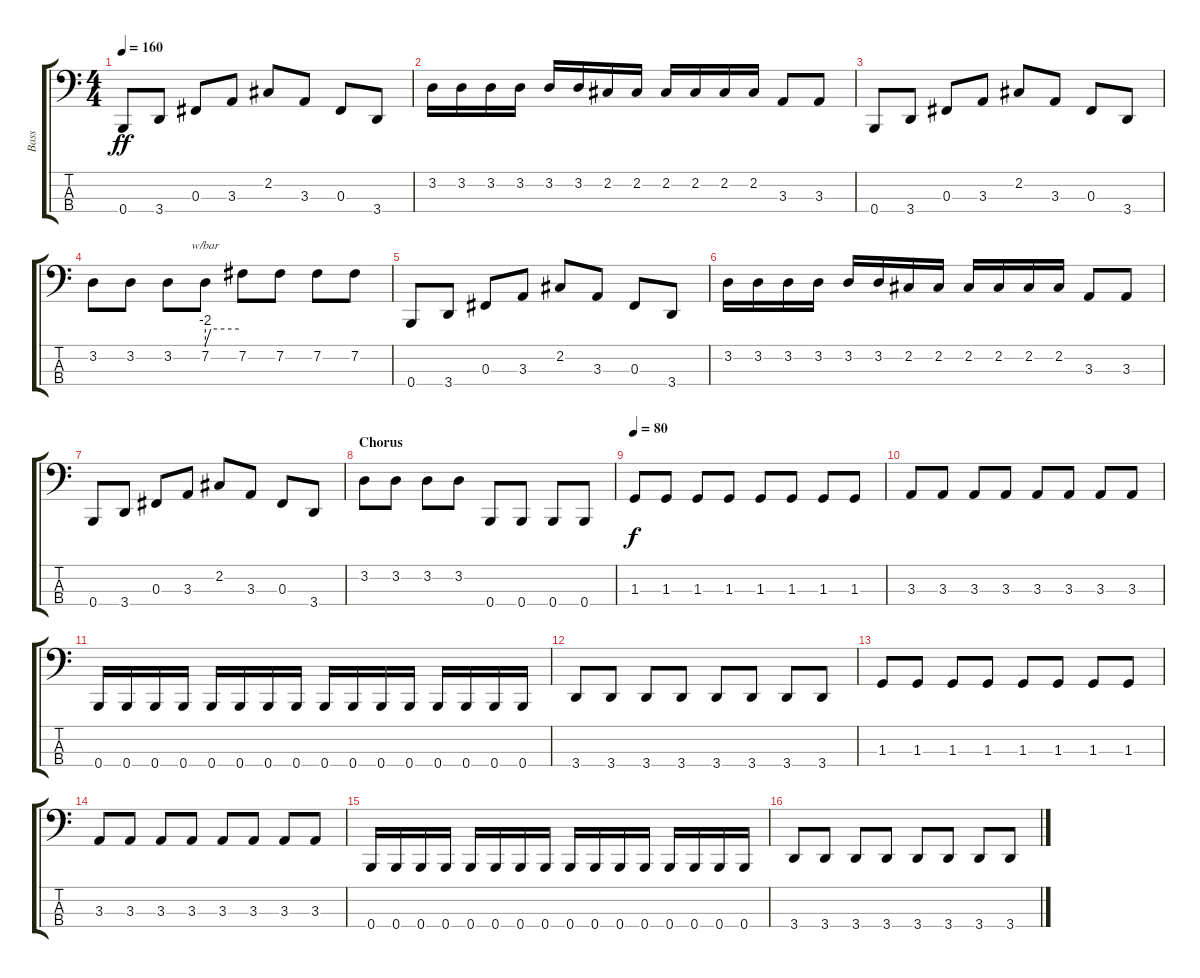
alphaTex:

\track ("Bass" "Bass") {instrument electricbassfinger}
\staff {score tabs}
\tuning (E2 B1 Gb1 B0) {hide}
\ts (4 4)
\tempo 160
\clef f4
\ks c
0.4.8{dy ff} 3.4.8 0.3.8 3.3.8 2.2.8 3.3.8 0.3.8 3.4.8 |
3.2.16 3.2.16 3.2.16 3.2.16 3.2.16 3.2.16 2.2.16 2.2.16 2.2.16 2.2.16 2.2.16 2.2.16 3.3.8 3.3.8 |
0.4.8 3.4.8 0.3.8 3.3.8 2.2.8 3.3.8 0.3.8 3.4.8 |
3.2.8 3.2.8 3.2.8 7.2.8{tbe (custom default 0 -8 10 0 60 0)} 7.2.8 7.2.8 7.2.8 7.2.8 |
0.4.8 3.4.8 0.3.8 3.3.8 2.2.8 3.3.8 0.3.8 3.4.8 |
3.2.16 3.2.16 3.2.16 3.2.16 3.2.16 3.2.16 2.2.16 2.2.16 2.2.16 2.2.16 2.2.16 2.2.16 3.3.8 3.3.8 |
0.4.8 3.4.8 0.3.8 3.3.8 2.2.8 3.3.8 0.3.8 3.4.8 |
\section ("" "Chorus")
3.2.8 3.2.8 3.2.8 3.2.8 0.4.8 0.4.8 0.4.8 0.4.8 |
\tempo 80
1.3.8{dy f} 1.3.8 1.3.8 1.3.8 1.3.8 1.3.8 1.3.8 1.3.8 |
3.3.8 3.3.8 3.3.8 3.3.8 3.3.8 3.3.8 3.3.8 3.3.8 |
0.4.16 0.4.16 0.4.16 0.4.16 0.4.16 0.4.16 0.4.16 0.4.16 0.4.16 0.4.16 0.4.16 0.4.16 0.4.16 0.4.16 0.4.16 0.4.16 |
3.4.8 3.4.8 3.4.8 3.4.8 3.4.8 3.4.8 3.4.8 3.4.8 |
1.3.8 1.3.8 1.3.8 1.3.8 1.3.8 1.3.8 1.3.8 1.3.8 |
3.3.8 3.3.8 3.3.8 3.3.8 3.3.8 3.3.8 3.3.8 3.3.8 |
0.4.16 0.4.16 0.4.16 0.4.16 0.4.16 0.4.16 0.4.16 0.4.16 0.4.16 0.4.16 0.4.16 0.4.16 0.4.16 0.4.16 0.4.16 0.4.16 |
3.4.8 3.4.8 3.4.8 3.4.8 3.4.8 3.4.8 3.4.8 3.4.8
